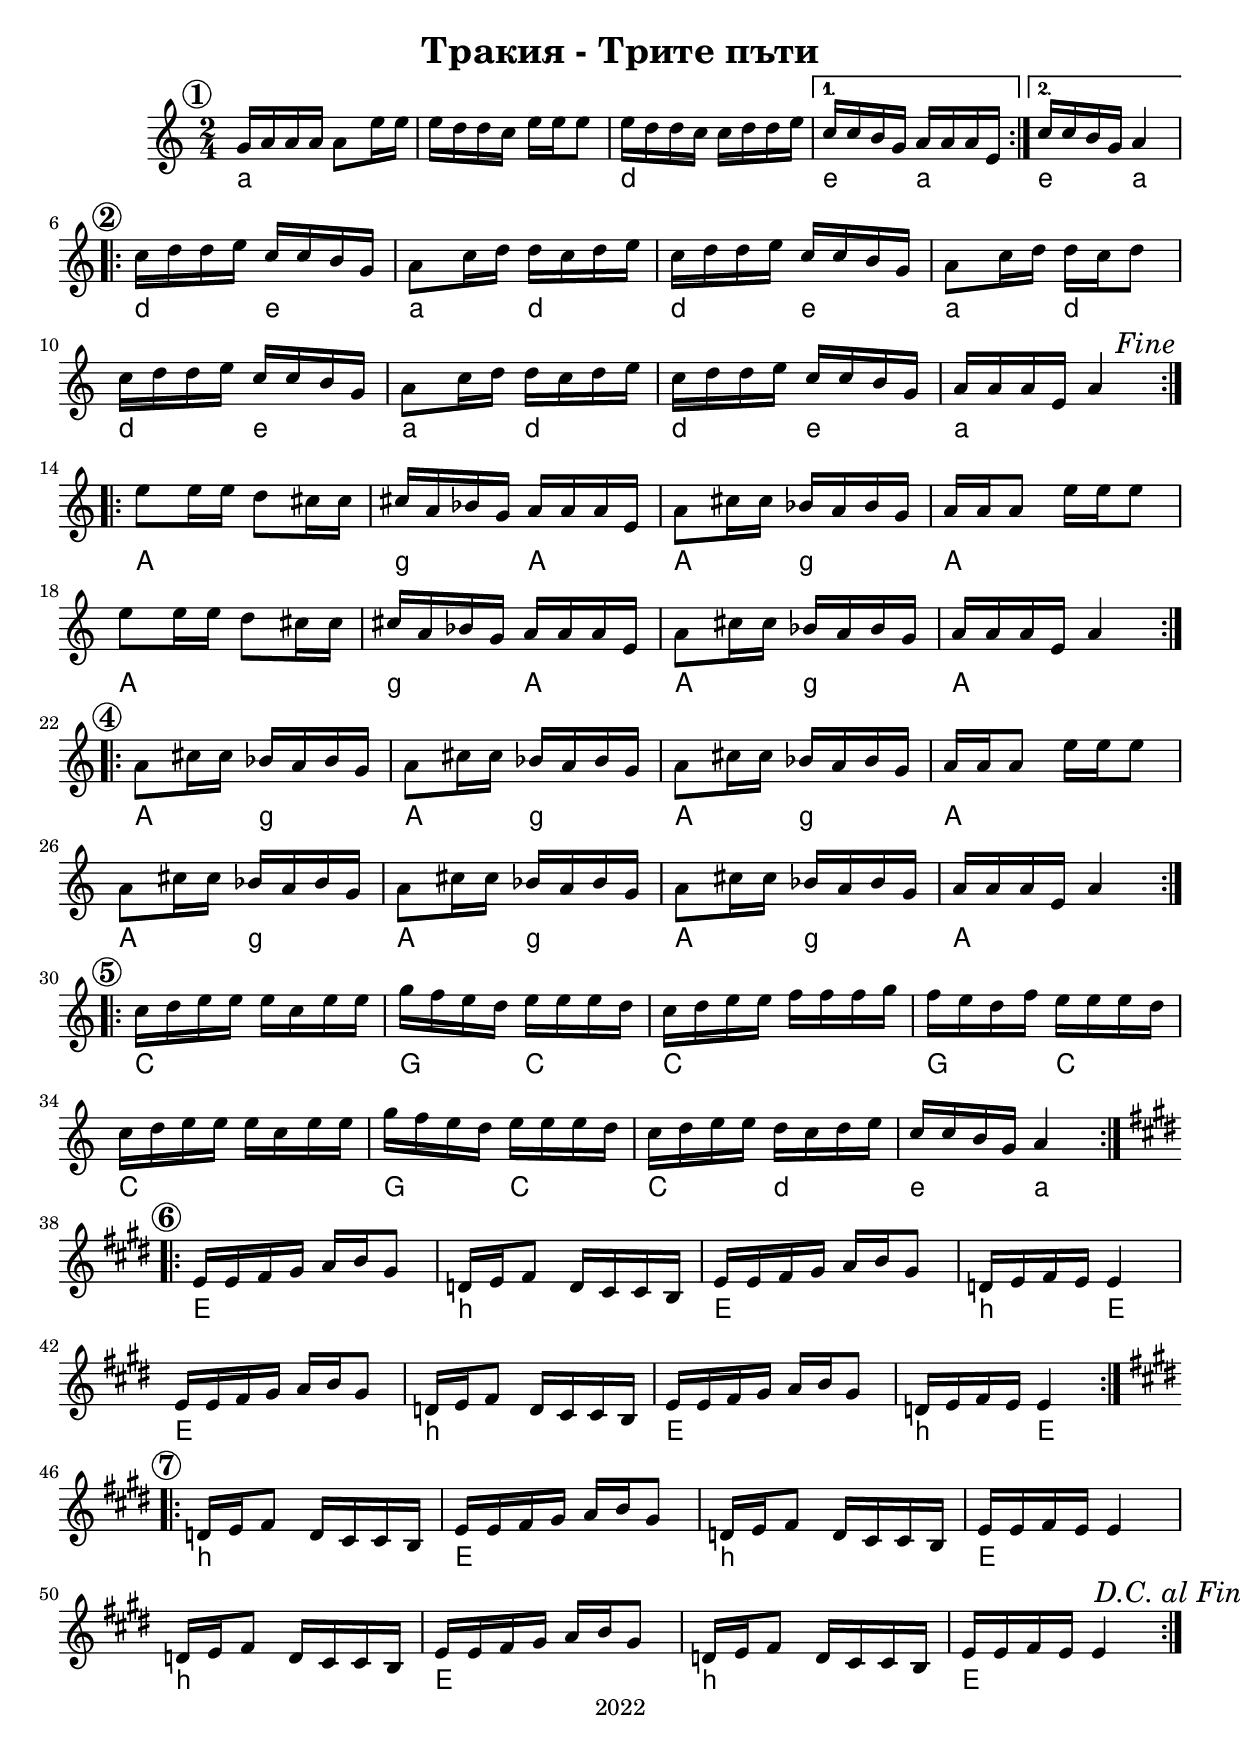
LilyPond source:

\version "2.22.1"
\include "deutsch.ly"

aMelody = \relative c'' {
  \repeat volta 2 {
    \key a \minor
    g16 a a a a8 e'16 e | e16 d d c e e e8 | e16 d d c c d d e |
  }
  \alternative {
    { c16 c h g a a a e }
    { c'16 c h g a4 }
  }
}
aChords = \chordmode {
  a2:m | s2 | d2:m |
  e4:m a:m |
  e4:m a:m |
}

bMelody = \relative c'' {
  \repeat volta 2 {
    c16 d d e c c h g | a8 c16 d d c d e | c16 d d e c c h g | a8 c16 d d c d8 |
    c16 d d e c c h g | a8 c16 d d c d e | c16 d d e c c h g | a16 a a e a4 |
  }
}
bChords = \chordmode {
  d4:m e:m | a4:m d:m | d4:m e:m | a4:m d:m |
  d4:m e:m | a4:m d:m | d4:m e:m | a2:m |
}

cMelody = \relative c'' {
  \repeat volta 2 {
    e8 e16 e d8 cis16 cis | cis16 a b g a a a e | a8 cis16 cis b a b g | a16 a a8 e'16 e e8 |
    e8 e16 e d8 cis16 cis | cis16 a b g a a a e | a8 cis16 cis b a b g | a16 a a e a4 |
  }
}
cChords = \chordmode {
  a2 | g4:m a | a4 g:m | a2 |
  a2 | g4:m a | a4 g:m | a2 |
}

dMelody = \relative c'' {
  \repeat volta 2 {
    a8 cis16 cis b a b g | a8 cis16 cis b a b g | a8 cis16 cis b a b g | a16 a a8 e'16 e e8 |
    a,8 cis16 cis b a b g | a8 cis16 cis b a b g | a8 cis16 cis b a b g | a16 a a e a4 |
  }
}
dChords = \chordmode {
  a4 g:m | a4 g:m | a4 g:m | a2 |
  a4 g:m | a4 g:m | a4 g:m | a2 |
}

eMelody = \relative c'' {
  \repeat volta 2 {
    c16 d e e e c e e | g16 f e d e e e d | c16 d e e f f f g | f e d f e e e d |
    c16 d e e e c e e | g16 f e d e e e d | c16 d e e d c d e  | c c h g a4 |
  }
}
eChords = \chordmode {
  c2 | g4 c4 | c2 | g4 c4 |
  c2 | g4 c4 | c4 d:m | e4:m a:m |
}

fMelody = \relative c' {
  \key e \major
  \repeat volta 2 {
    e16 e fis gis a h gis8 | d16 e fis8 d16 cis cis h | e16 e fis gis a h gis8 | d16 e fis e e4 |
    e16 e fis gis a h gis8 | d16 e fis8 d16 cis cis h | e16 e fis gis a h gis8 | d16 e fis e e4 |
  }
}
fChords = \chordmode {
  e2 | h2:m | e2 | h4:m e |
  e2 | h2:m | e2 | h4:m e |
}

gMelody = \relative c' {
  \key e \major
  \repeat volta 2 {
    d16 e fis8 d16 cis cis h | e16 e fis gis a h gis8 | d16 e fis8 d16 cis cis h | e16 e fis e e4 |
    d16 e fis8 d16 cis cis h | e16 e fis gis a h gis8 | d16 e fis8 d16 cis cis h | e16 e fis e e4 |
  }
}
gChords = \chordmode {
  h2:m | e2 | h2:m | e2 |
  h2:m | e2 | h2:m | e2 |
}

melody = {
  \clef treble
  \time 2/4
  \set tupletSpannerDuration = #(ly:make-moment 1 4)

  \mark \markup { \circle { \bold 1 } }
  \aMelody \break
  \mark \markup { \circle { \bold 2 } }
  \bMelody \break
  \once \override Score.RehearsalMark.break-visibility = #end-of-line-visible
  \once \override Score.RehearsalMark.self-alignment-X = #RIGHT
  \mark \markup { \italic "Fine" }
  %\mark \markup { \circle { \bold 3 } }
  \cMelody \break
  \mark \markup { \circle { \bold 4 } }
  \dMelody \break
  \mark \markup { \circle { \bold 5 } }
  \eMelody \break
  \mark \markup { \circle { \bold 6 } }
  \fMelody \break
  \mark \markup { \circle { \bold 7 } }
  \gMelody \break
  \mark \markup { \italic "D.C. al Fine" }
}

harmonies = \chords {
  \germanChords
  \set chordNameLowercaseMinor = ##t

  \aChords
  \bChords
  \cChords
  \dChords
  \eChords
  \fChords
  \gChords
}

\header {
  title = "Тракия - Трите пъти"
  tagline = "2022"
}
\score {
  <<
    \new Staff \melody
    \new ChordNames \harmonies
  >>
}
